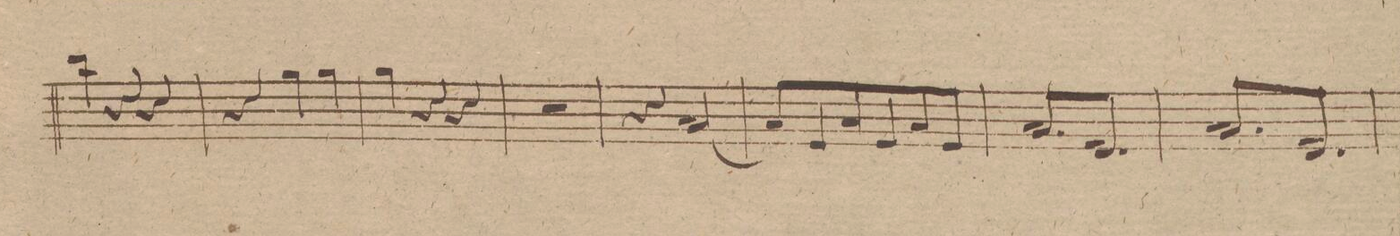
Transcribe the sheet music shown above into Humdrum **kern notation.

**kern	**dynam
*I"Fagotto 1mo	*
*clefF4	*
*k[f#]	*
*met(c|)	*
*M3/4	*
4d\	.
4r	.
4r	.
=192	=192
4r	.
4B\	.
4B\	.
=193	=193
4B\	.
4r	.
4r	.
=194	=194
2.r	.
=195	=195
4r	.
[2C/	.
=196	=196
8C/L]	.
8GG/	.
8C/	.
8GG/	.
8C/	.
8GG/J	.
=197	=197
*tremolo	*
8C/L	.
8GG/	.
8C/	.
8GG/	.
8C/	.
8GG/J	.
*Xtremolo	*
=198	=198
8C/L	.
8GG/	.
8C/	.
8GG/	.
8C/	.
8GG/J	.
=199	=199
*-	*-
